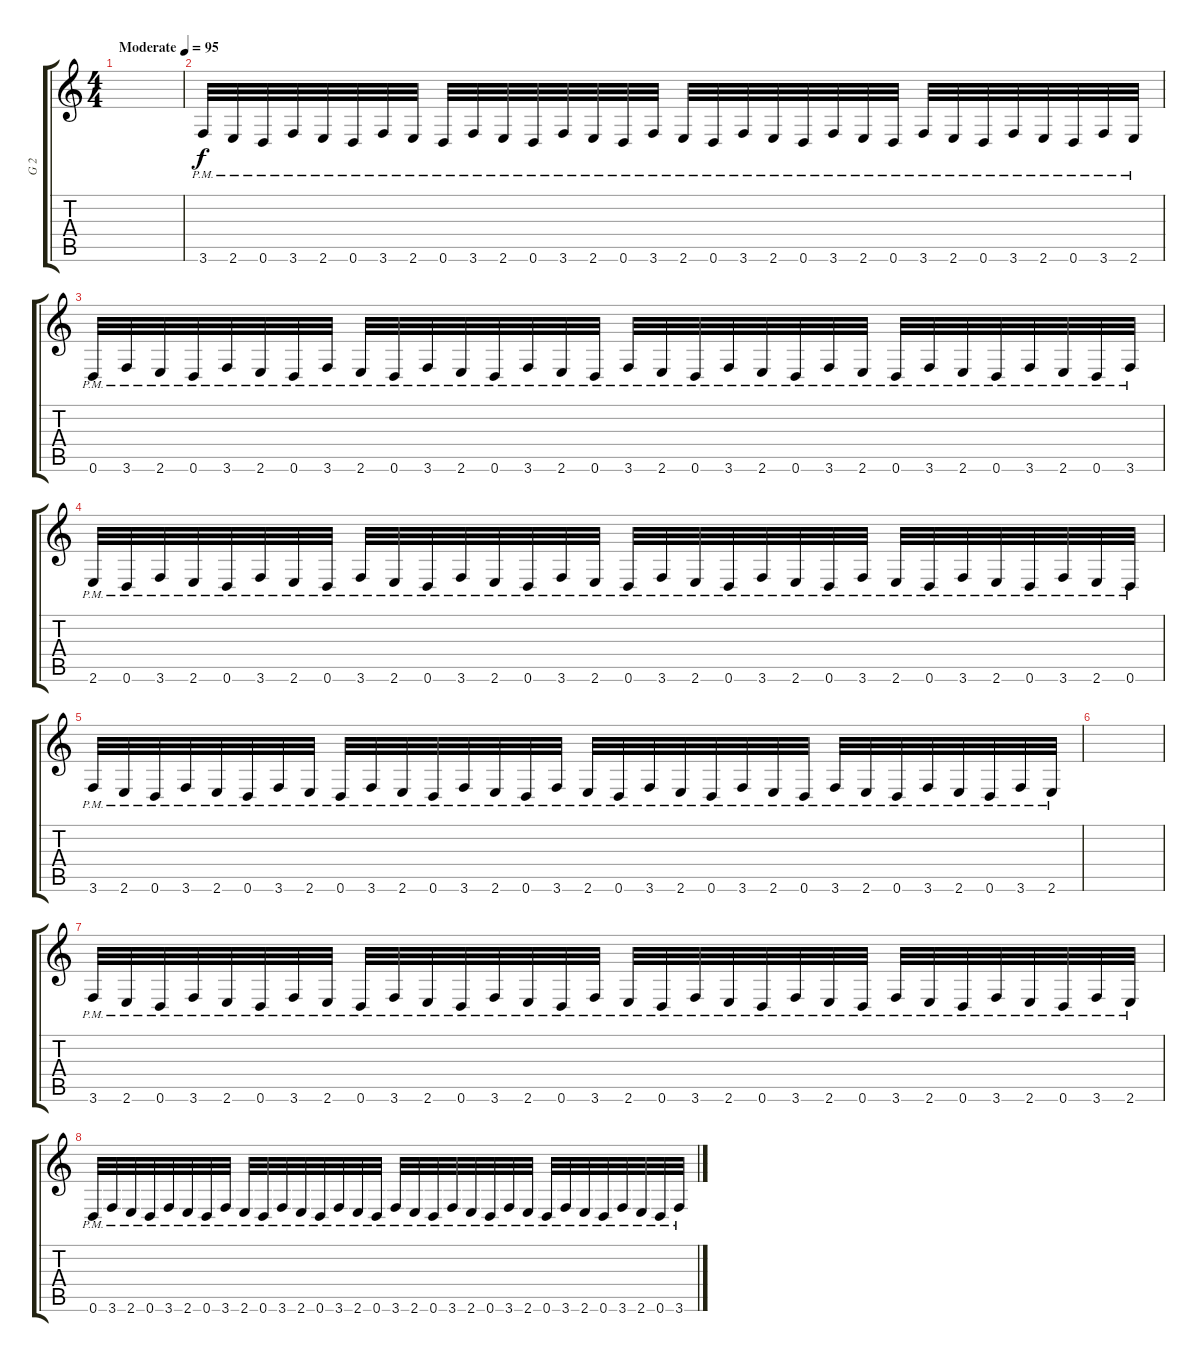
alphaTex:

\track ("G 2" "G 2") {instrument overdrivenguitar}
\staff {score tabs}
\tuning (D4 A3 F3 C3 G2 D2) {hide}
\ts (4 4)
\tempo (95 "Moderate")
\clef g2
\ks c
|
3.6{pm}.32 2.6{pm}.32 0.6{pm}.32 3.6{pm}.32 2.6{pm}.32 0.6{pm}.32 3.6{pm}.32 2.6{pm}.32 0.6{pm}.32 3.6{pm}.32 2.6{pm}.32 0.6{pm}.32 3.6{pm}.32 2.6{pm}.32 0.6{pm}.32 3.6{pm}.32 2.6{pm}.32 0.6{pm}.32 3.6{pm}.32 2.6{pm}.32 0.6{pm}.32 3.6{pm}.32 2.6{pm}.32 0.6{pm}.32 3.6{pm}.32 2.6{pm}.32 0.6{pm}.32 3.6{pm}.32 2.6{pm}.32 0.6{pm}.32 3.6{pm}.32 2.6{pm}.32 |
0.6{pm}.32 3.6{pm}.32 2.6{pm}.32 0.6{pm}.32 3.6{pm}.32 2.6{pm}.32 0.6{pm}.32 3.6{pm}.32 2.6{pm}.32 0.6{pm}.32 3.6{pm}.32 2.6{pm}.32 0.6{pm}.32 3.6{pm}.32 2.6{pm}.32 0.6{pm}.32 3.6{pm}.32 2.6{pm}.32 0.6{pm}.32 3.6{pm}.32 2.6{pm}.32 0.6{pm}.32 3.6{pm}.32 2.6{pm}.32 0.6{pm}.32 3.6{pm}.32 2.6{pm}.32 0.6{pm}.32 3.6{pm}.32 2.6{pm}.32 0.6{pm}.32 3.6{pm}.32 |
2.6{pm}.32 0.6{pm}.32 3.6{pm}.32 2.6{pm}.32 0.6{pm}.32 3.6{pm}.32 2.6{pm}.32 0.6{pm}.32 3.6{pm}.32 2.6{pm}.32 0.6{pm}.32 3.6{pm}.32 2.6{pm}.32 0.6{pm}.32 3.6{pm}.32 2.6{pm}.32 0.6{pm}.32 3.6{pm}.32 2.6{pm}.32 0.6{pm}.32 3.6{pm}.32 2.6{pm}.32 0.6{pm}.32 3.6{pm}.32 2.6{pm}.32 0.6{pm}.32 3.6{pm}.32 2.6{pm}.32 0.6{pm}.32 3.6{pm}.32 2.6{pm}.32 0.6{pm}.32 |
3.6{pm}.32 2.6{pm}.32 0.6{pm}.32 3.6{pm}.32 2.6{pm}.32 0.6{pm}.32 3.6{pm}.32 2.6{pm}.32 0.6{pm}.32 3.6{pm}.32 2.6{pm}.32 0.6{pm}.32 3.6{pm}.32 2.6{pm}.32 0.6{pm}.32 3.6{pm}.32 2.6{pm}.32 0.6{pm}.32 3.6{pm}.32 2.6{pm}.32 0.6{pm}.32 3.6{pm}.32 2.6{pm}.32 0.6{pm}.32 3.6{pm}.32 2.6{pm}.32 0.6{pm}.32 3.6{pm}.32 2.6{pm}.32 0.6{pm}.32 3.6{pm}.32 2.6{pm}.32 |
|
3.6{pm}.32 2.6{pm}.32 0.6{pm}.32 3.6{pm}.32 2.6{pm}.32 0.6{pm}.32 3.6{pm}.32 2.6{pm}.32 0.6{pm}.32 3.6{pm}.32 2.6{pm}.32 0.6{pm}.32 3.6{pm}.32 2.6{pm}.32 0.6{pm}.32 3.6{pm}.32 2.6{pm}.32 0.6{pm}.32 3.6{pm}.32 2.6{pm}.32 0.6{pm}.32 3.6{pm}.32 2.6{pm}.32 0.6{pm}.32 3.6{pm}.32 2.6{pm}.32 0.6{pm}.32 3.6{pm}.32 2.6{pm}.32 0.6{pm}.32 3.6{pm}.32 2.6{pm}.32 |
0.6{pm}.32 3.6{pm}.32 2.6{pm}.32 0.6{pm}.32 3.6{pm}.32 2.6{pm}.32 0.6{pm}.32 3.6{pm}.32 2.6{pm}.32 0.6{pm}.32 3.6{pm}.32 2.6{pm}.32 0.6{pm}.32 3.6{pm}.32 2.6{pm}.32 0.6{pm}.32 3.6{pm}.32 2.6{pm}.32 0.6{pm}.32 3.6{pm}.32 2.6{pm}.32 0.6{pm}.32 3.6{pm}.32 2.6{pm}.32 0.6{pm}.32 3.6{pm}.32 2.6{pm}.32 0.6{pm}.32 3.6{pm}.32 2.6{pm}.32 0.6{pm}.32 3.6{pm}.32
